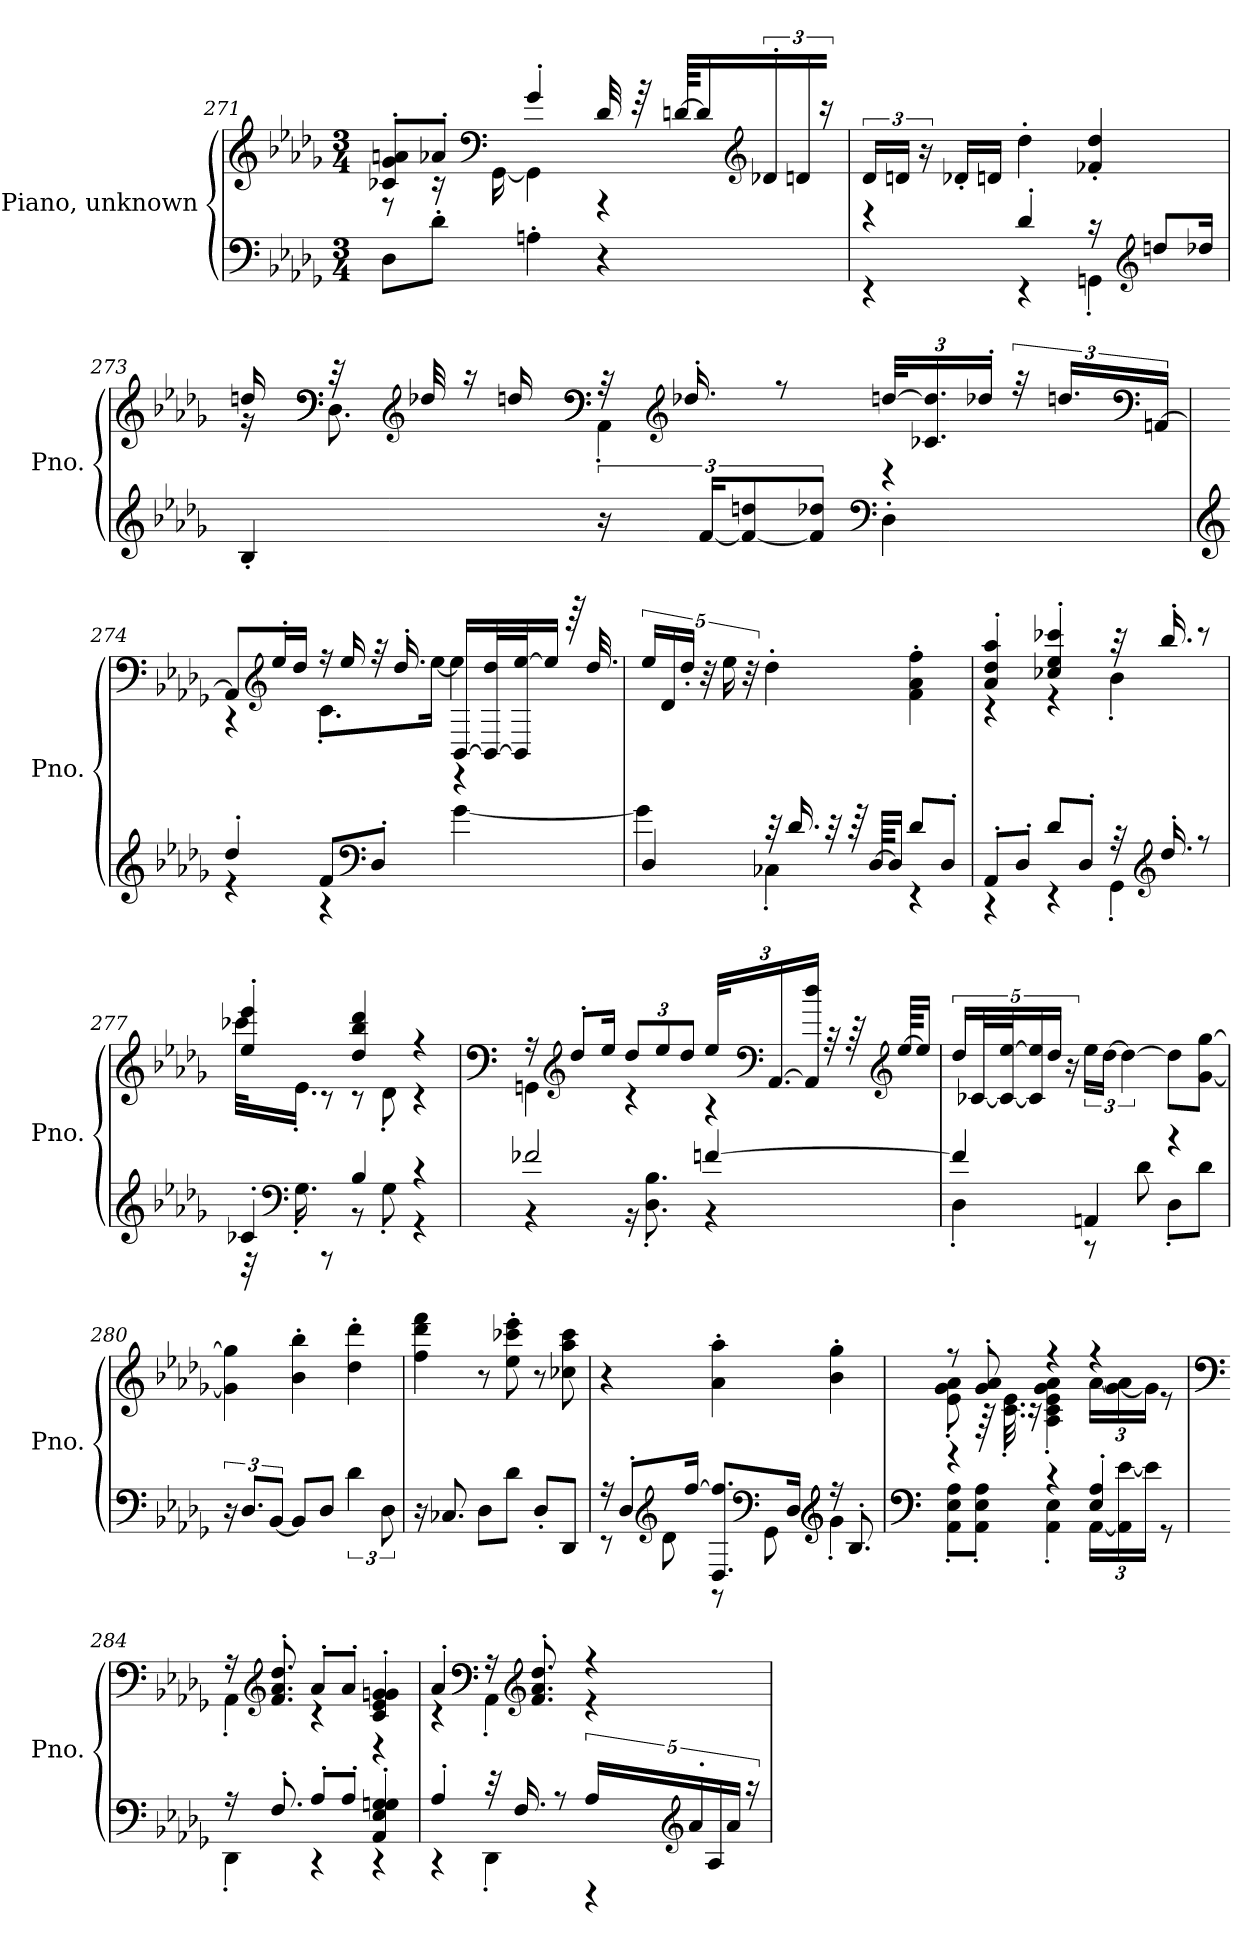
**kern	**kern
*part1	*part1
*staff2	*staff1
*I"Piano, unknown	*
*I'Pno.	*
!!LO:LB:g=z
*clefF4	*clefG2
*k[b-e-a-d-g-]	*k[b-e-a-d-g-]
*M3/4	*M3/4
=271	=271
*	*^
8D-\L	8c-X/' 8g-/' 8an/'L	8r
8d-'\J	8a-X'/J	16r
*	*clefF4	*
.	.	[16GG-\
4An'\	4g-'/	4GG-\]
4r	32d-/	4r
.	64r	.
.	[64dn/KKLL	.
.	16d/]	.
*	*clefG2	*
.	24d-X'/	.
.	24dn/JJ	.
.	24r	.
*	*v	*v
=272	=272
*^	*
4r	4r	24d-/LL
.	.	24dn/JJ
.	.	24r
.	.	16d-X'/LL
.	.	16dn/JJ
4d-'/	4r	4dd-'\
16r	4GGn'\	4f-X/' 4dd-/'
*clefG2	*	*
8ddn/L	.	.
16dd-X/Jk	.	.
*v	*v	*
!!LO:PB:g=z
=273	=273
*	*^
4B-'/	16ddn/	16r
*	*clefF4	*
.	32r	8.D-\
*	*clefG2	*
.	32dd-X/	.
.	16r	.
.	16ddn/	.
*	*clefF4	*
24r	32r	4AA-'\
*	*clefG2	*
.	16.dd-X'/	.
[24f/KL	.	.
12f/_ 12ddn/	.	.
.	8r	.
12f/] 12dd-X/J	.	.
*clefF4	*	*
*	*Xbrackettup	*
4D-'\	[48ddn/KLL	4r
.	24.c-X/ 24.dd/]	.
.	24dd-X'/JJ	.
*	*brackettup	*
.	48r	.
.	24.ddn/LL	.
*	*clefF4	*
.	[24AAn/JJ	.
!!LO:LB:g=z	!!
=274	=274	=274
*clefG2	*	*
*^	*	*
4dd-'/	4r	8AA/L]	4r
*	*	*clefG2	*
.	.	16ee-'/L	.
.	.	16dd-/JJ	.
8f/L	4r	16r	8.c'\L
.	.	16ee-/	.
*clefF4	*	*	*
8D-'/J	.	32r	.
.	.	16.dd-'/	.
.	.	.	[16ee-\Jk
4r	[4g-\	[16BB-/LL	4ee-\]
.	.	32BB-/_ 32dd-/L	.
.	.	32BB-/] [32ee-/J	.
.	.	16ee-/JJ]	.
.	.	64r	.
.	.	32.dd-/	.
*	*	*v	*v
=275	=275	=275
4D-/	4g-\]	20ee-/LL
.	.	20d-/
.	.	20dd-'/JJ
.	.	40r
.	.	20ee-\
.	.	40r
32r	4C-X'\	4dd-'\
16.d-/	.	.
32r	.	.
64r	.	.
[64D-/KKLL	.	.
16D-/JJ]	.	.
8d-/L	4r	4f\' 4a-\' 4ff\'
8D-'/J	.	.
!!LO:LB:g=z
=276	=276	=276
*	*	*^
8AA-'/L	4r	4a-/' 4dd-/' 4aa-/'	4r
8D-'/J	.	.	.
8d-/L	4r	4cc-X/' 4ee-/' 4ccc-X/'	4r
8D-'/J	.	.	.
32r	4GG-'\	32r	4b-'\
*clefG2	*	*	*
16.dd-'/	.	16.bb-'/	.
8r	.	8r	.
=277	=277	=277	=277
4c-X'/	32r	4ee-/' 4eee-/'	32ccc-X\KLL
*clefF4	*	*	*
.	16.G-'\	.	16.e-'\JJ
.	8r	.	8r
4B-/	8r	4dd-/ 4bb-/ 4ddd-/	8r
.	8G-'\	.	8d-'\
4r	4r	4r	4r
=278	=278	=278	=278
*	*	*clefF4	*
2f-X/	4r	16r	4GGn\
*	*	*clefG2	*
.	.	8dd-'/L	.
.	.	16ee-/Jk	.
*	*	*Xbrackettup	*
.	16r	12dd-/L	4r
.	8.D-\' 8.B-\'	.	.
.	.	12ee-/	.
.	.	12dd-/J	.
[4fn/	4r	48ee-/KLL	4r
*	*	*clefF4	*
.	.	[24.AA-/	.
.	.	24AA-/] 24dd-/JJ	.
.	.	32r	.
.	.	64r	.
*	*	*clefG2	*
.	.	[64ee-/KKLL	.
.	.	16ee-/JJ]	.
*	*	*v	*v
!!LO:LB:g=z
=279	=279	=279
*	*	*brackettup
4f/]	4D-'\	20dd-/LL
.	.	[40c-X/L
.	.	40c-/_ [40ee-/J
.	.	20c-/] 20ee-/]
.	.	20dd-/JJ
.	.	20r
4AAn/	8r	24ee-\LL
.	.	[24dd-\JJ
.	.	6dd-\_
.	8d-\	.
4r	8D-'\L	8dd-\L]
.	8d-\J	[8g-\ [8gg-\J
*v	*v	*
=280	=280
24r	4g-\] 4gg-\]
12.D-/L	.
[12BB-/J	.
8BB-/L]	4b-\' 4bb-\'
8D-/J	.
6d-\	4dd-\' 4ddd-\'
12D-\	.
=281	=281
16r	4ff\ 4ddd-\ 4fff\
8.C-X/	.
8D-\L	8r
8d-\J	8ee-\' 8ccc-X\' 8eee-\'
8D-'/L	8r
8DD-/J	8cc-X\ 8aa-\ 8ccc-\
!!LO:LB:g=z
=282	=282
*^	*
16r	8r	4r
8D-'/L	.	.
*clefG2	*	*
.	8d-\	.
[16ff/Jk	.	.
8.D-/ 8.ff/]L	8r	4a-\' 4aa-\'
*clefF4	*	*
.	8GG-\	.
16D-/Jk	.	.
*clefG2	*	*
16r	4g-'\	4b-\' 4gg-\'
8.B-'/	.	.
=283	=283	=283
*clefF4	*	*
*	*	*^
4r	8AA-\' 8E-\' 8A-\'L	8r	8e-\' 8g-\' 8a-\'
.	8AA-\' 8E-\' 8A-\'J	8g-/' 8a-/'	64r
.	.	.	32.c\' 32.e-\'
.	.	.	16r
4r	4AA-\' 4E-\'	4r	4A-\' 4c\' 4e-\' 4g-\' 4a-\'
*	*Xbrackettup	*	*Xbrackettup
4E-/' 4A-/'	[24AA-\LL	4r	[24a-\LL
.	24AA-\] [24e-\	.	[24g-\ 24a-\]
.	24e-\JJ]	.	24g-\JJ]
.	8r	.	8r
=284	=284	=284	=284
*	*	*clefF4	*
16r	4DD-'\	16r	4AA-'\
*	*	*clefG2	*
8.F'/	.	8.f/' 8.a-/' 8.dd-/'	.
8A-'/L	4r	8a-'/L	4r
8A-'/J	.	8a-'/J	.
4AA-/' 4E-/' 4G-/' 4Gn/'	4r	4c/' 4e-/' 4g-/' 4gn/'	4r
!!LO:LB:g=z	!!
=285	=285	=285	=285
4A-'/	4r	4a-'/	4r
*	*	*clefF4	*
32r	4DD-'\	16r	4AA-'\
16.F/	.	.	.
*	*	*clefG2	*
.	.	8.f/' 8.a-/' 8.dd-/'	.
8r	.	.	.
*brackettup	*	*	*
20A-/LL	4r	4r	4r
*clefG2	*	*	*
20a-'/	.	.	.
20A-/	.	.	.
20a-/JJ	.	.	.
20r	.	.	.
*v	*v	*	*
*	*v	*v
=	=
*-	*-
